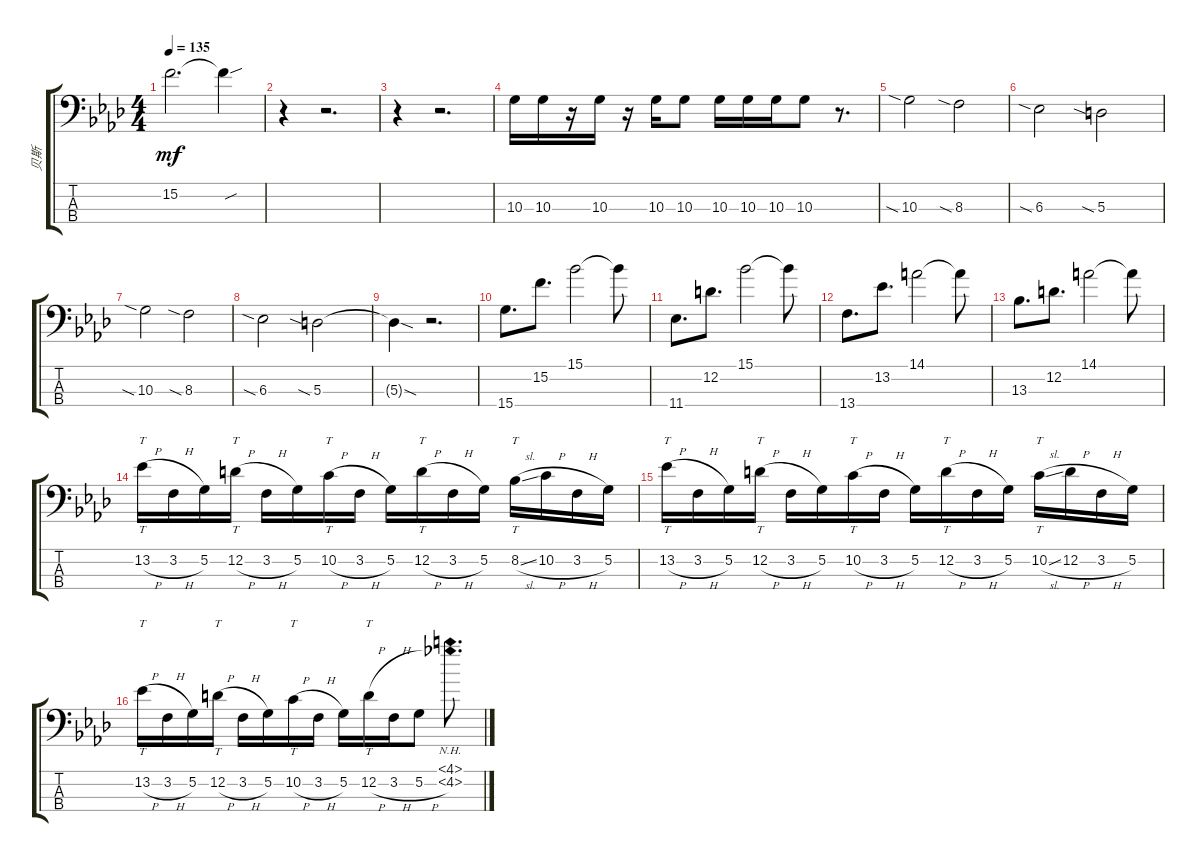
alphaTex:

\track ("贝斯" "贝斯") {instrument electricbassfinger}
\staff {score tabs}
\tuning (G2 D2 A1 E1) {hide}
\ts (4 4)
\tempo 135
\clef f4
\ks ab
15.2{t}.2{d dy mf} 15.2{sou t}.4 |
r.4 r.2{d} |
r.4 r.2{d} |
10.3.16 10.3.16 r.16 10.3.16 r.16 10.3.16 10.3.8 10.3.16 10.3.16 10.3.16 10.3.8 r.8{d} |
10.3{sia}.2 8.3{sia}.2 |
6.3{sia}.2 5.3{sia}.2 |
10.3{sia}.2 8.3{sia}.2 |
6.3{sia}.2 5.3{sia}.2 |
5.3{sod t}.4 r.2{d} |
15.4.8{d} 15.2.8{d} 15.1.2 15.1{t}.8 |
11.4.8{d} 12.2.8{d} 15.1.2 15.1{t}.8 |
13.4.8{d} 13.2.8{d} 14.1.2 14.1{t}.8 |
13.3.8{d} 12.2.8{d} 14.1.2 14.1{t}.8 |
13.2{h}.16{tt} 3.2{h}.16 5.2.16 12.2{h}.16{tt} 3.2{h}.16 5.2.16 10.2{h}.16{tt} 3.2{h}.16 5.2.16 12.2{h}.16{tt} 3.2{h}.16 5.2.16 8.2{sl}.16{tt} 10.2{h}.16 3.2{h}.16 5.2.16 |
13.2{h}.16{tt} 3.2{h}.16 5.2.16 12.2{h}.16{tt} 3.2{h}.16 5.2.16 10.2{h}.16{tt} 3.2{h}.16 5.2.16 12.2{h}.16{tt} 3.2{h}.16 5.2.16 10.2{sl}.16{tt} 12.2{h}.16 3.2{h}.16 5.2.16 |
13.2{h}.16{tt} 3.2{h}.16 5.2.16 12.2{h}.16{tt} 3.2{h}.16 5.2.16 10.2{h}.16{tt} 3.2{h}.16 5.2.16 12.2{h}.16{tt} 3.2{h}.16 5.2{h}.8 (4.1{nh} 4.2{nh}).8{d}
